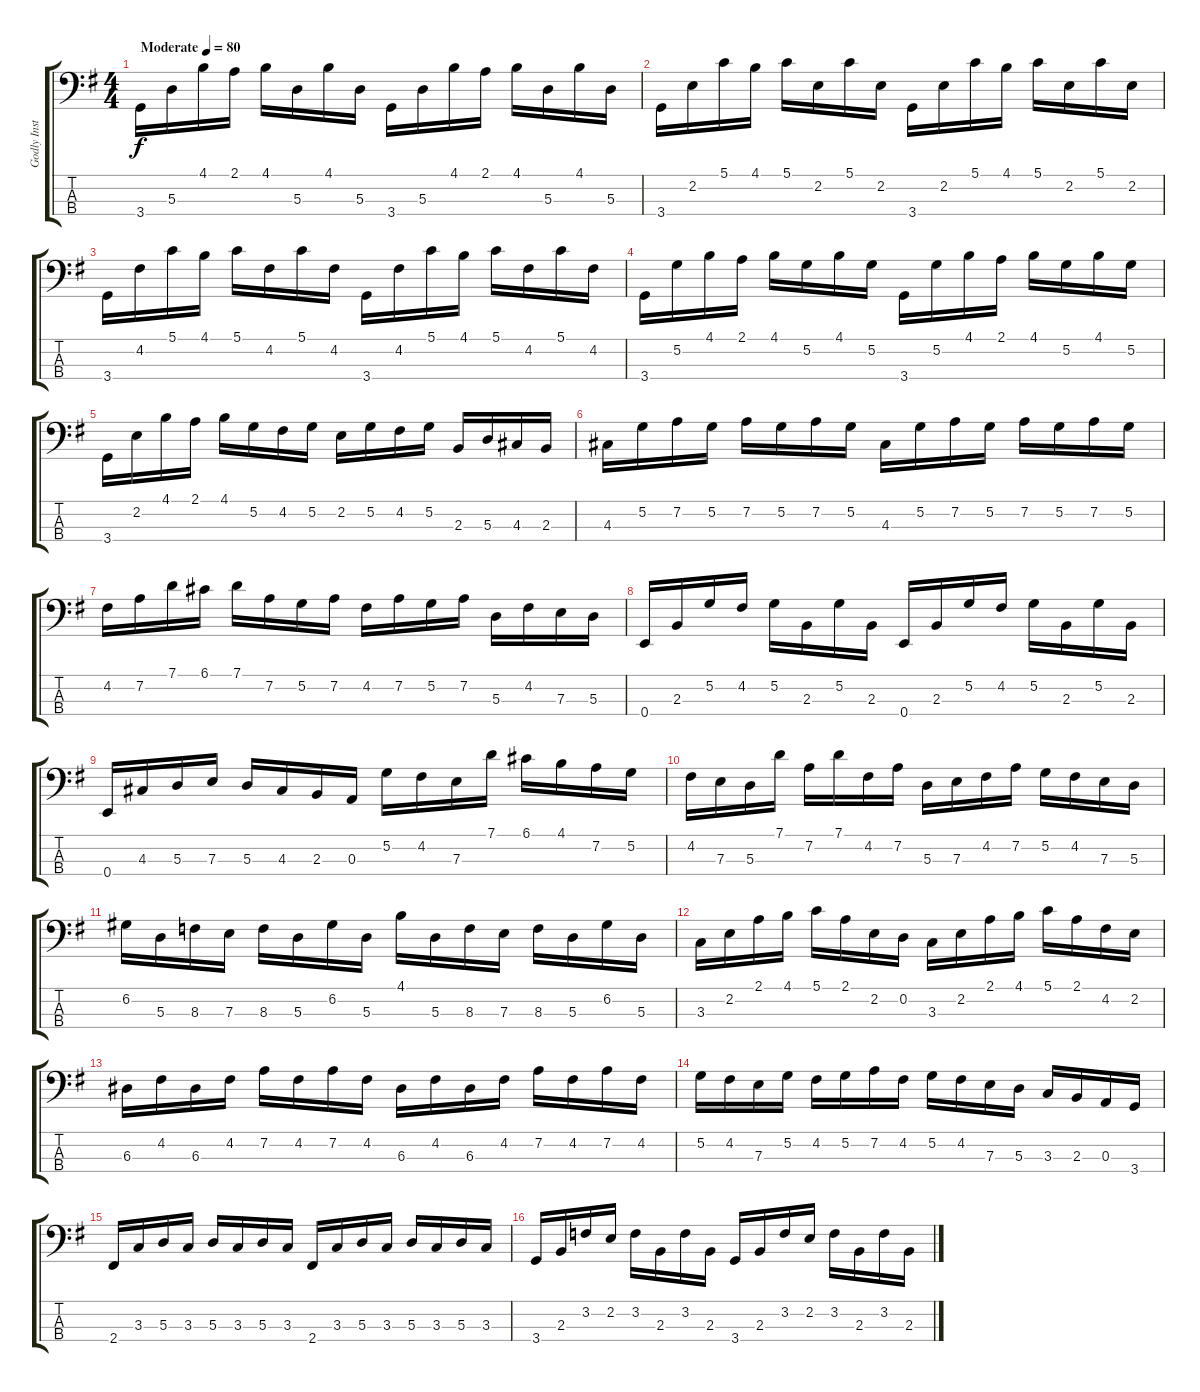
\track ("Godly Instrument" "Godly Inst") {instrument electricbassfinger}
\staff {score tabs}
\tuning (G2 D2 A1 E1) {hide}
\ts (4 4)
\tempo (80 "Moderate")
\clef f4
\ks g
3.4.16{dy f instrument electricbassfinger} 5.3.16 4.1.16 2.1.16 4.1.16 5.3.16 4.1.16 5.3.16 3.4.16 5.3.16 4.1.16 2.1.16 4.1.16 5.3.16 4.1.16 5.3.16 |
3.4.16 2.2.16 5.1.16 4.1.16 5.1.16 2.2.16 5.1.16 2.2.16 3.4.16 2.2.16 5.1.16 4.1.16 5.1.16 2.2.16 5.1.16 2.2.16 |
3.4.16 4.2.16 5.1.16 4.1.16 5.1.16 4.2.16 5.1.16 4.2.16 3.4.16 4.2.16 5.1.16 4.1.16 5.1.16 4.2.16 5.1.16 4.2.16 |
3.4.16 5.2.16 4.1.16 2.1.16 4.1.16 5.2.16 4.1.16 5.2.16 3.4.16 5.2.16 4.1.16 2.1.16 4.1.16 5.2.16 4.1.16 5.2.16 |
3.4.16 2.2.16 4.1.16 2.1.16 4.1.16 5.2.16 4.2.16 5.2.16 2.2.16 5.2.16 4.2.16 5.2.16 2.3.16 5.3.16 4.3.16 2.3.16 |
4.3.16 5.2.16 7.2.16 5.2.16 7.2.16 5.2.16 7.2.16 5.2.16 4.3.16 5.2.16 7.2.16 5.2.16 7.2.16 5.2.16 7.2.16 5.2.16 |
4.2.16 7.2.16 7.1.16 6.1.16 7.1.16 7.2.16 5.2.16 7.2.16 4.2.16 7.2.16 5.2.16 7.2.16 5.3.16 4.2.16 7.3.16 5.3.16 |
0.4.16 2.3.16 5.2.16 4.2.16 5.2.16 2.3.16 5.2.16 2.3.16 0.4.16 2.3.16 5.2.16 4.2.16 5.2.16 2.3.16 5.2.16 2.3.16 |
0.4.16 4.3.16 5.3.16 7.3.16 5.3.16 4.3.16 2.3.16 0.3.16 5.2.16 4.2.16 7.3.16 7.1.16 6.1.16 4.1.16 7.2.16 5.2.16 |
4.2.16 7.3.16 5.3.16 7.1.16 7.2.16 7.1.16 4.2.16 7.2.16 5.3.16 7.3.16 4.2.16 7.2.16 5.2.16 4.2.16 7.3.16 5.3.16 |
6.2.16 5.3.16 8.3.16 7.3.16 8.3.16 5.3.16 6.2.16 5.3.16 4.1.16 5.3.16 8.3.16 7.3.16 8.3.16 5.3.16 6.2.16 5.3.16 |
3.3.16 2.2.16 2.1.16 4.1.16 5.1.16 2.1.16 2.2.16 0.2.16 3.3.16 2.2.16 2.1.16 4.1.16 5.1.16 2.1.16 4.2.16 2.2.16 |
6.3.16 4.2.16 6.3.16 4.2.16 7.2.16 4.2.16 7.2.16 4.2.16 6.3.16 4.2.16 6.3.16 4.2.16 7.2.16 4.2.16 7.2.16 4.2.16 |
5.2.16 4.2.16 7.3.16 5.2.16 4.2.16 5.2.16 7.2.16 4.2.16 5.2.16 4.2.16 7.3.16 5.3.16 3.3.16 2.3.16 0.3.16 3.4.16 |
2.4.16 3.3.16 5.3.16 3.3.16 5.3.16 3.3.16 5.3.16 3.3.16 2.4.16 3.3.16 5.3.16 3.3.16 5.3.16 3.3.16 5.3.16 3.3.16 |
3.4.16 2.3.16 3.2.16 2.2.16 3.2.16 2.3.16 3.2.16 2.3.16 3.4.16 2.3.16 3.2.16 2.2.16 3.2.16 2.3.16 3.2.16 2.3.16
